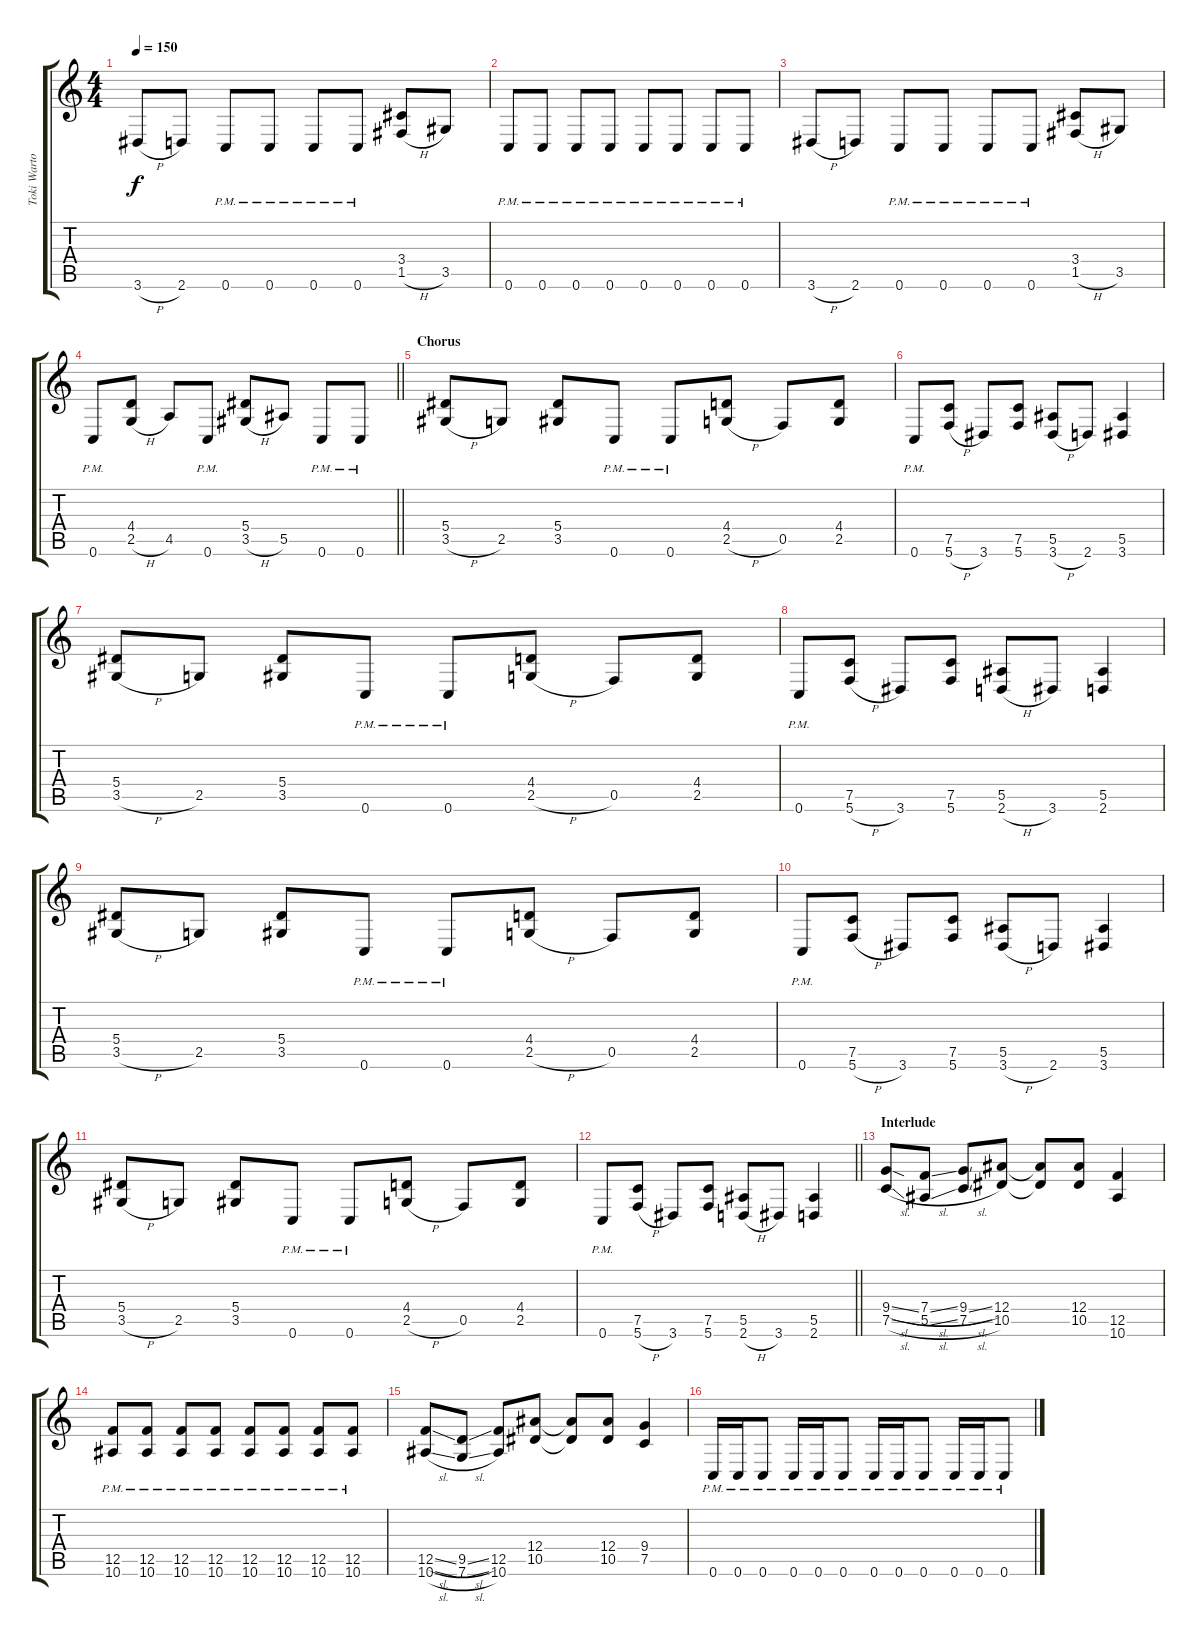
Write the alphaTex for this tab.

\track ("Toki Wartooth (Lead Guitar 2)" "Toki Warto") {instrument distortionguitar}
\staff {score tabs}
\tuning (C4 G3 Eb3 Bb2 F2 C2) {hide}
\ts (4 4)
\tempo 150
\clef g2
\ks c
3.6{h}.8{dy f} 2.6.8 0.6{pm}.8 0.6{pm}.8 0.6{pm}.8 0.6{pm}.8 (3.4 1.5{h}).8 3.5.8 |
0.6{pm}.8 0.6{pm}.8 0.6{pm}.8 0.6{pm}.8 0.6{pm}.8 0.6{pm}.8 0.6{pm}.8 0.6{pm}.8 |
3.6{h}.8 2.6.8 0.6{pm}.8 0.6{pm}.8 0.6{pm}.8 0.6{pm}.8 (3.4 1.5{h}).8 3.5.8 |
\barLineRight lightlight
0.6{pm}.8 (4.4 2.5{h}).8 4.5.8 0.6{pm}.8 (5.4 3.5{h}).8 5.5.8 0.6{pm}.8 0.6{pm}.8 |
\section ("" "Chorus")
(5.4 3.5{h}).8 2.5.8 (5.4 3.5).8 0.6{pm}.8 0.6{pm}.8 (4.4 2.5{h}).8 0.5.8 (4.4 2.5).8 |
0.6{pm}.8 (7.5 5.6{h}).8 3.6.8 (7.5 5.6).8 (5.5 3.6{h}).8 2.6.8 (5.5 3.6).4 |
(5.4 3.5{h}).8 2.5.8 (5.4 3.5).8 0.6{pm}.8 0.6{pm}.8 (4.4 2.5{h}).8 0.5.8 (4.4 2.5).8 |
0.6{pm}.8 (7.5 5.6{h}).8 3.6.8 (7.5 5.6).8 (5.5 2.6{h}).8 3.6.8 (5.5 2.6).4 |
(5.4 3.5{h}).8 2.5.8 (5.4 3.5).8 0.6{pm}.8 0.6{pm}.8 (4.4 2.5{h}).8 0.5.8 (4.4 2.5).8 |
0.6{pm}.8 (7.5 5.6{h}).8 3.6.8 (7.5 5.6).8 (5.5 3.6{h}).8 2.6.8 (5.5 3.6).4 |
(5.4 3.5{h}).8 2.5.8 (5.4 3.5).8 0.6{pm}.8 0.6{pm}.8 (4.4 2.5{h}).8 0.5.8 (4.4 2.5).8 |
\barLineRight lightlight
0.6{pm}.8 (7.5 5.6{h}).8 3.6.8 (7.5 5.6).8 (5.5 2.6{h}).8 3.6.8 (5.5 2.6).4 |
\section ("" "Interlude")
(9.4{sl} 7.5{sl}).8 (7.4{sl} 5.5{sl}).8 (9.4{sl} 7.5{sl}).8 (12.4 10.5).8 (12.4{t} 10.5{t}).8 (12.4 10.5).8 (12.5 10.6).4 |
(12.5{pm} 10.6{pm}).8 (12.5{pm} 10.6{pm}).8 (12.5{pm} 10.6{pm}).8 (12.5{pm} 10.6{pm}).8 (12.5{pm} 10.6{pm}).8 (12.5{pm} 10.6{pm}).8 (12.5{pm} 10.6{pm}).8 (12.5{pm} 10.6{pm}).8 |
(12.5{sl} 10.6{sl}).8 (9.5{sl} 7.6{sl}).8 (12.5 10.6).8 (12.4 10.5).8 (12.4{t} 10.5{t}).8 (12.4 10.5).8 (9.4 7.5).4 |
0.6{pm}.16 0.6{pm}.16 0.6{pm}.8 0.6{pm}.16 0.6{pm}.16 0.6{pm}.8 0.6{pm}.16 0.6{pm}.16 0.6{pm}.8 0.6{pm}.16 0.6{pm}.16 0.6{pm}.8
